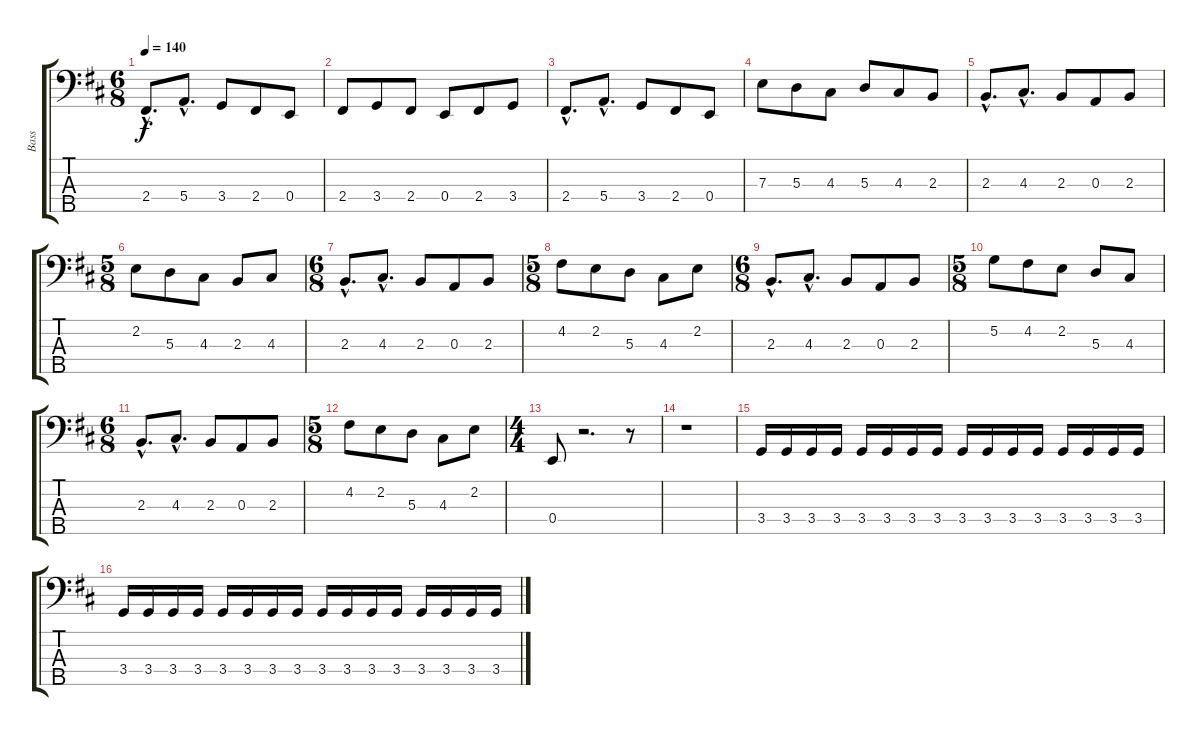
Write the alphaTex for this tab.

\track ("Bass" "Bass") {instrument electricbassfinger}
\staff {score tabs}
\tuning (G2 D2 A1 E1 B0) {hide}
\ts (6 8)
\tempo 140
\clef f4
\ks bminor
2.4{hac}.8{d dy f} 5.4{hac}.8{d} 3.4.8 2.4.8 0.4.8 |
2.4.8 3.4.8 2.4.8 0.4.8 2.4.8 3.4.8 |
2.4{hac}.8{d} 5.4{hac}.8{d} 3.4.8 2.4.8 0.4.8 |
7.3.8 5.3.8 4.3.8 5.3.8 4.3.8 2.3.8 |
2.3{hac}.8{d} 4.3{hac}.8{d} 2.3.8 0.3.8 2.3.8 |
\ts (5 8)
2.2.8 5.3.8 4.3.8 2.3.8 4.3.8 |
\ts (6 8)
2.3{hac}.8{d} 4.3{hac}.8{d} 2.3.8 0.3.8 2.3.8 |
\ts (5 8)
4.2.8 2.2.8 5.3.8 4.3.8 2.2.8 |
\ts (6 8)
2.3{hac}.8{d} 4.3{hac}.8{d} 2.3.8 0.3.8 2.3.8 |
\ts (5 8)
5.2.8 4.2.8 2.2.8 5.3.8 4.3.8 |
\ts (6 8)
2.3{hac}.8{d} 4.3{hac}.8{d} 2.3.8 0.3.8 2.3.8 |
\ts (5 8)
4.2.8 2.2.8 5.3.8 4.3.8 2.2.8 |
\ts (4 4)
0.4.8 r.2{d} r.8 |
r.1 |
3.4.16 3.4.16 3.4.16 3.4.16 3.4.16 3.4.16 3.4.16 3.4.16 3.4.16 3.4.16 3.4.16 3.4.16 3.4.16 3.4.16 3.4.16 3.4.16 |
3.4.16 3.4.16 3.4.16 3.4.16 3.4.16 3.4.16 3.4.16 3.4.16 3.4.16 3.4.16 3.4.16 3.4.16 3.4.16 3.4.16 3.4.16 3.4.16
